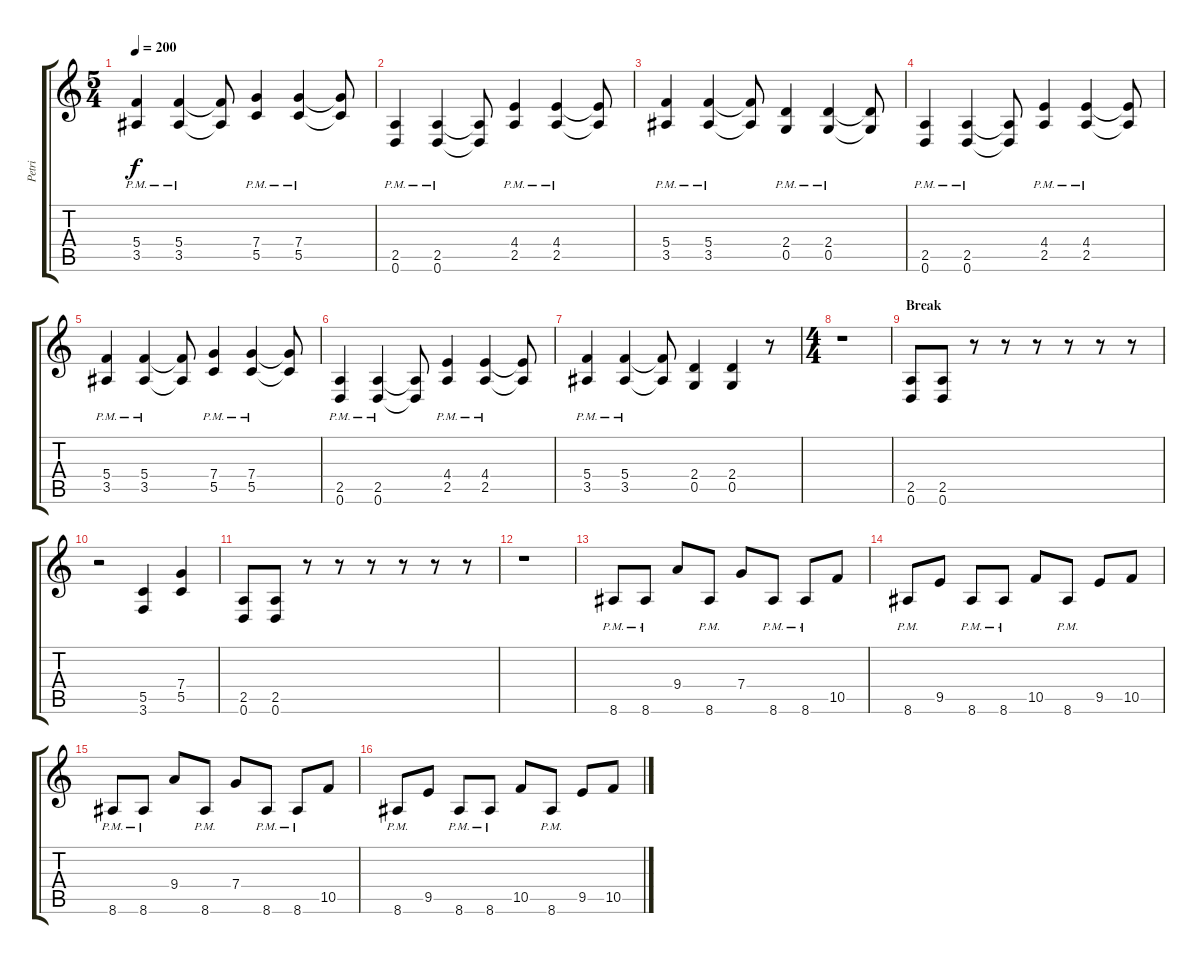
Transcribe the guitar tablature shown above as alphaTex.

\track ("Petri" "Petri") {instrument distortionguitar}
\staff {score tabs}
\tuning (D4 A3 F3 C3 G2 D2) {hide}
\ts (5 4)
\tempo 200
\clef g2
\ks c
(5.4{pm} 3.5{pm}).4{dy f} (5.4{pm} 3.5{pm}).4 (5.4{t} 3.5{t}).8 (7.4{pm} 5.5{pm}).4 (7.4{pm} 5.5{pm}).4 (7.4{t} 5.5{t}).8 |
(2.5{pm} 0.6{pm}).4 (2.5{pm} 0.6{pm}).4 (2.5{t} 0.6{t}).8 (4.4{pm} 2.5{pm}).4 (4.4{pm} 2.5{pm}).4 (4.4{t} 2.5{t}).8 |
(5.4{pm} 3.5{pm}).4 (5.4{pm} 3.5{pm}).4 (5.4{t} 3.5{t}).8 (2.4{pm} 0.5{pm}).4 (2.4{pm} 0.5{pm}).4 (2.4{t} 0.5{t}).8 |
(2.5{pm} 0.6{pm}).4 (2.5{pm} 0.6{pm}).4 (2.5{t} 0.6{t}).8 (4.4{pm} 2.5{pm}).4 (4.4{pm} 2.5{pm}).4 (4.4{t} 2.5{t}).8 |
(5.4{pm} 3.5{pm}).4 (5.4{pm} 3.5{pm}).4 (5.4{t} 3.5{t}).8 (7.4{pm} 5.5{pm}).4 (7.4{pm} 5.5{pm}).4 (7.4{t} 5.5{t}).8 |
(2.5{pm} 0.6{pm}).4 (2.5{pm} 0.6{pm}).4 (2.5{t} 0.6{t}).8 (4.4{pm} 2.5{pm}).4 (4.4{pm} 2.5{pm}).4 (4.4{t} 2.5{t}).8 |
(5.4{pm} 3.5{pm}).4 (5.4{pm} 3.5{pm}).4 (5.4{t} 3.5{t}).8 (2.4 0.5).4 (2.4 0.5).4 r.8 |
\ts (4 4)
r.1 |
\section ("" "Break")
(2.5 0.6).8 (2.5 0.6).8 r.8 r.8 r.8 r.8 r.8 r.8 |
r.2 (5.5 3.6).4 (7.4 5.5).4 |
(2.5 0.6).8 (2.5 0.6).8 r.8 r.8 r.8 r.8 r.8 r.8 |
r.1 |
8.6{pm}.8 8.6{pm}.8 9.4.8 8.6{pm}.8 7.4.8 8.6{pm}.8 8.6{pm}.8 10.5.8 |
8.6{pm}.8 9.5.8 8.6{pm}.8 8.6{pm}.8 10.5.8 8.6{pm}.8 9.5.8 10.5.8 |
8.6{pm}.8 8.6{pm}.8 9.4.8 8.6{pm}.8 7.4.8 8.6{pm}.8 8.6{pm}.8 10.5.8 |
8.6{pm}.8 9.5.8 8.6{pm}.8 8.6{pm}.8 10.5.8 8.6{pm}.8 9.5.8 10.5.8
